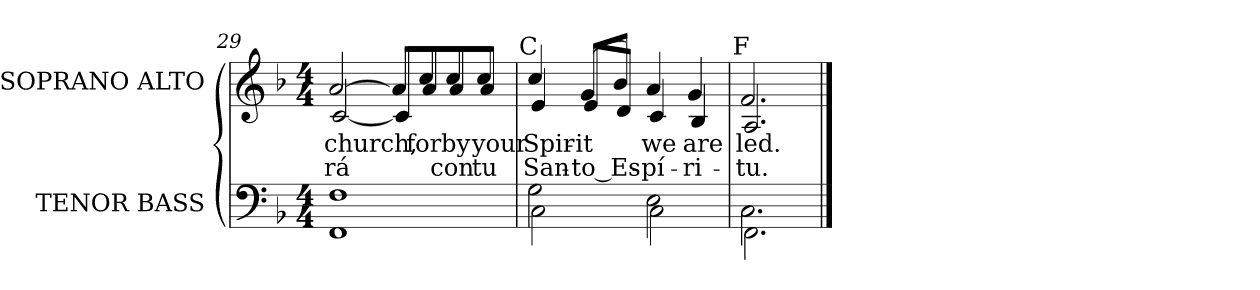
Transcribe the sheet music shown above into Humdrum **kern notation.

**kern	**kern	**text	**text
*part2	*part1	*part1	*part1
*staff2	*staff1	*staff1	*staff1
*I"TENOR BASS	*I"SOPRANO ALTO	*	*
*I'T. B.	*I'S. A.	*	*
*clefF4	*clefG2	*	*
*k[b-]	*k[b-]	*	*
*F:	*F:	*	*
*M4/4	*M4/4	*	*
=29	=29	=29	=29
*^	*	*	*
!	!	!LO:TX:a:cj:t=F	!	!
!	!	!	!LO:LY:b:color=#000000	!LO:LY:b:color=#000000
*	*	*^	*	*
1Fi	1FFi	[2ai/	[2ci/	church,	-rá
.	.	8ai/L]	8ci/L]	.	.
!	!	!	!	!LO:LY:b:color=#000000	!
.	.	8cci/	8ai/	for	.
!	!	!	!	!LO:LY:b:color=#000000	!LO:LY:b:color=#000000
.	.	8cci/	8ai/	by	con
!	!	!	!	!LO:LY:b:color=#000000	!LO:LY:b:color=#000000
.	.	8cci/J	8ai/J	your	tu
=30	=30	=30	=30	=30	=30
!	!	!LO:TX:a:cj:t=C	!	!	!
!	!	!	!	!LO:LY:b:color=#000000	!LO:LY:b:color=#000000
2Gi\	2Ci\	4cci/	4ei/	Spir-	San-
!	!	!	!	!LO:LY:b:color=#000000	!LO:LY:b:color=#000000
.	.	(8gi/L	8ei/L	-it	-to_Es-
.	.	8b-i/J)	8di/J	.	.
!	!	!	!	!LO:LY:b:color=#000000	!LO:LY:b:color=#000000
2Ei\	2Ci\	4ai/	4ci/	we	-pí-
!	!	!	!	!LO:LY:b:color=#000000	!LO:LY:b:color=#000000
.	.	4gi/	4B-i/	are	-ri-
=31	=31	=31	=31	=31	=31
!	!	!LO:TX:a:cj:t=F	!	!	!
!	!	!	!	!LO:LY:b:color=#000000	!LO:LY:b:color=#000000
2.Ci\	2.FFi\	2.fi/	2.Ai/	led.	-tu.
*v	*v	*	*	*	*
*	*v	*v	*	*
==	==	==	==
*-	*-	*-	*-
